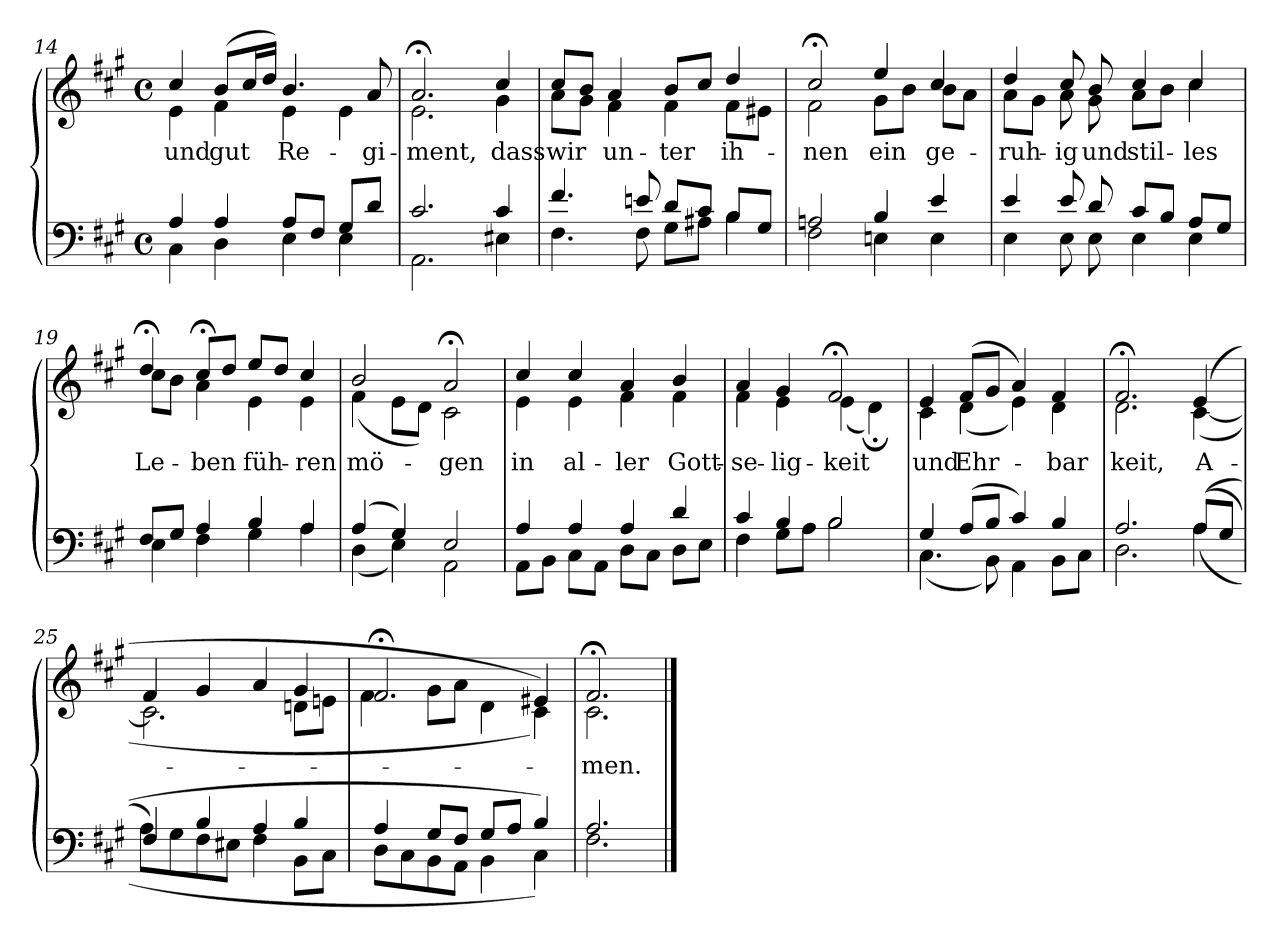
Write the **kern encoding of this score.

**kern	**kern	**text	**dynam
*part1	*part1	*part1	*part1
*staff2	*staff1	*staff1	*staff1/2
!!LO:LB:g=z
*clefF4	*clefG2	*	*
*k[f#c#g#]	*k[f#c#g#]	*	*
*M4/4	*M4/4	*	*
*met(c)	*met(c)	*	*
=14	=14	=14	=14
*^	*^	*	*
4A	4C#	4cc#	4e	und	.
4A	4D	(8bL	4f#	gut	♩ = 69
.	.	16cc#L	.	.	.
.	.	16ddJJ)	.	.	.
8AL	4E	4.b	4e	Re-	.
8F#J	.	.	.	.	.
8G#L	4E	.	4e	.	.
8dJ	.	8a	.	-gi-	.
=15	=15	=15	=15	=15	=15
2.c#	2.AA	2.a;<	2.e	-ment,	.
4c#	4E#X	4cc#	4g#	dass	♩ = 72
=16	=16	=16	=16	=16	=16
*	*	*MM71	*	*	*
4.f#	4.F#	8cc#L	8aL	wir	.
.	.	8bJ	8g#J	.	.
.	.	4a	4f#	un-	.
8en	8F#	.	.	.	.
8dL	8G#L	8bL	4f#	ter	♩ = 68
8c#J	8A#XJ	8cc#J	.	.	.
8BL	4B	4dd	8f#L	ih-	♩ = 66
8G#J	.	.	8e#XJ	.	.
=17	=17	=17	=17	=17	=17
2An	2F#	2cc#;<	2f#	-nen	.
4B	4En	4ee	8g#L	ein	♩ = 70
.	.	.	8bJ	.	.
4e	4E	4cc#	8bL	ge-	.
.	.	.	8aJ	.	.
=18	=18	=18	=18	=18	=18
4e	4E	4dd	8aL	-ruh-	.
.	.	.	8g#J	.	.
8e	8E	8cc#	8a	-ig	.
8d	8E	8b	8g#	und	.
8c#L	4E	4cc#	8aL	stil-	♩ = 70.1
8BJ	.	.	8bJ	.	.
8AL	4E	4cc#	4cc#	-les	.
8G#J	.	.	.	.	.
!!LO:LB:g=z	!!
=19	=19	=19	=19	=19	=19
8F#L	4E	4dd;<	8cc#L	Le-	.
8G#J	.	.	8bJ	.	.
4A	4F#	8cc#;<L	4a	-ben	♩ = 70.2
.	.	8ddJ	.	.	.
4B	4G#	8eeL	4e	füh-	♩ = 70
.	.	8ddJ	.	.	.
4A	4A	4cc#	4e	-ren	.
=20	=20	=20	=20	=20	=20
*	*	*MM68	*	*	*
(4A	(4D	2b	(4f#	mö-	.
4G#)	4E)	.	8eL	.	.
.	.	.	8dJ)	.	.
2E	2AA	2a;<	2c#	-gen	.
=21	=21	=21	=21	=21	=21
*	*	*MM70	*	*	*
4A	8AAL	4cc#	4e	in	.
.	8BBJ	.	.	.	.
4A	8C#L	4cc#	4e	al-	.
.	8AAJ	.	.	.	.
4A	8DL	4a	4f#	-ler	♩ = 71
.	8C#J	.	.	.	.
4d	8DL	4b	4f#	Gott-	♩ = 70
.	8EJ	.	.	.	.
=22	=22	=22	=22	=22	=22
*	*	*MM68	*	*	*
4c#	4F#	4a	4f#	-se-	.
4B	8G#L	4g#	4e	-lig-	♩ = 66
.	8AJ	.	.	.	.
2B	2B	2f#;<	(4e	-keit	♩ = 63
.	.	.	4d;)	.	.
!!LO:LB:g=z	!!
=23	=23	=23	=23	=23	=23
*	*	*MM69	*	*	*
4G#	(4.C#	4e	4c#	und	.
(8AL	.	(8f#L	(4d	Ehr-	.
8BJ	8BB)	8g#J	.	.	.
4c#)	4AA	4a)	4e)	.	♩ = 68.1
4B	8BBL	4f#	4d	-bar	♩ = 67.3
.	8C#J	.	.	.	.
=24	=24	=24	=24	=24	=24
2.A	2.D	2.f#;<	2.d	keit,	.
(<(8AL	(4A	(4e	(<[4c#	A-	♩ = 65.2
8G#J	.	.	.	.	.
=25	=25	=25	=25	=25	=25
4F#)	8AL	4f#	2.c#]	.	.
.	8G#	.	.	.	.
4B	8F#	4g#	.	.	.
.	8E#XJ	.	.	.	.
4A	4F#	4a	.	.	♩ = 64
4B	8BBL	4g#	8dnL	.	.
.	8C#J	.	8enJ	.	.
=26	=26	=26	=26	=26	=26
4A	8DL	2.f#;<	4f#	.	.
.	8C#	.	.	.	.
8G#L	8BB	.	8g#L	.	.
8F#J	8AAJ	.	8aJ	.	.
8G#L	4BB	.	4d	.	.
8AJ	.	.	.	.	.
4B)	4C#)	4e#X)	4c#)	.	♩ = 51
=27	=27	=27	=27	=27	=27
2.A	2.F#	2.f#;<	2.c#	-men.	.
*v	*v	*	*	*	*
*	*v	*v	*	*
==	==	==	==
*-	*-	*-	*-
